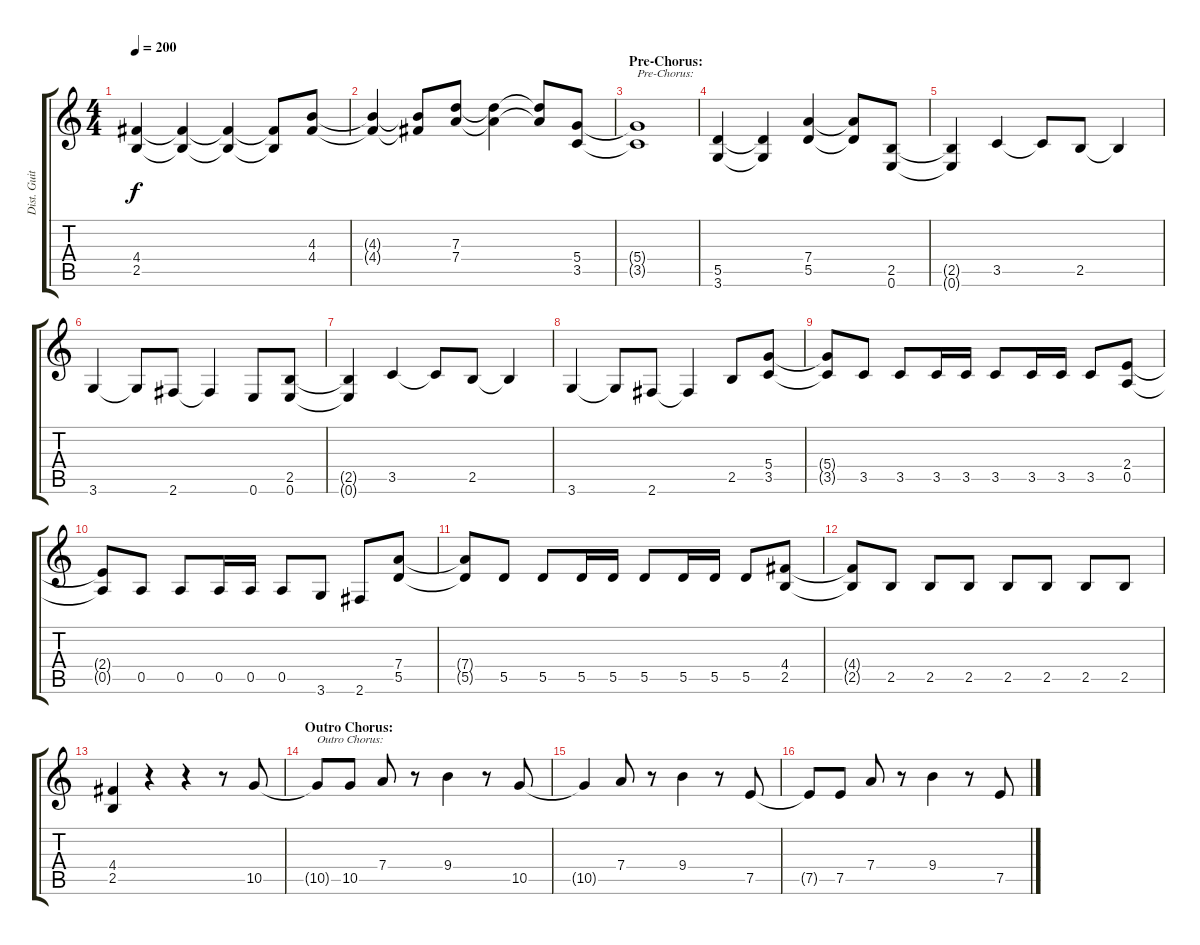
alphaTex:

\track ("Dist. Guitar 2" "Dist. Guit") {instrument distortionguitar}
\staff {score tabs}
\tuning (E4 B3 G3 D3 A2 E2) {hide}
\ts (4 4)
\tempo 200
\clef g2
\ks c
(4.4{t} 2.5{t}).4{dy f} (4.4{t} 2.5{t}).4 (4.4{t} 2.5{t}).4 (4.4{t} 2.5{t}).8 (4.3 4.4).8 |
(4.3{t} 4.4{t}).4 (4.3{t} 4.4{t}).8 (7.3 7.4).8 (7.3{t} 7.4{t}).4 (7.3{t} 7.4{t}).8 (5.4 3.5).8 |
\section ("" "Pre-Chorus:")
(5.4{t} 3.5{t}).1{txt "Pre-Chorus:"} |
(5.5 3.6).4 (5.5{t} 3.6{t}).4 (7.4 5.5).4 (7.4{t} 5.5{t}).8 (2.5 0.6).8 |
(2.5{t} 0.6{t}).4 3.5.4 3.5{t}.8 2.5.8 2.5{t}.4 |
3.6.4 3.6{t}.8 2.6.8 2.6{t}.4 0.6.8 (2.5 0.6).8 |
(2.5{t} 0.6{t}).4 3.5.4 3.5{t}.8 2.5.8 2.5{t}.4 |
3.6.4 3.6{t}.8 2.6.8 2.6{t}.4 2.5.8 (5.4 3.5).8 |
(5.4{t} 3.5{t}).8 3.5.8 3.5.8 3.5.16 3.5.16 3.5.8 3.5.16 3.5.16 3.5.8 (2.4 0.5).8 |
(2.4{t} 0.5{t}).8 0.5.8 0.5.8 0.5.16 0.5.16 0.5.8 3.6.8 2.6.8 (7.4 5.5).8 |
(7.4{t} 5.5{t}).8 5.5.8 5.5.8 5.5.16 5.5.16 5.5.8 5.5.16 5.5.16 5.5.8 (4.4 2.5).8 |
(4.4{t} 2.5{t}).8 2.5.8 2.5.8 2.5.8 2.5.8 2.5.8 2.5.8 2.5.8 |
(4.4 2.5).4 r.4 r.4 r.8 10.5.8 |
\section ("" "Outro Chorus:")
10.5{t}.8{txt "Outro Chorus:"} 10.5.8 7.4.8 r.8 9.4.4 r.8 10.5.8 |
10.5{t}.4 7.4.8 r.8 9.4.4 r.8 7.5.8 |
7.5{t}.8 7.5.8 7.4.8 r.8 9.4.4 r.8 7.5.8
